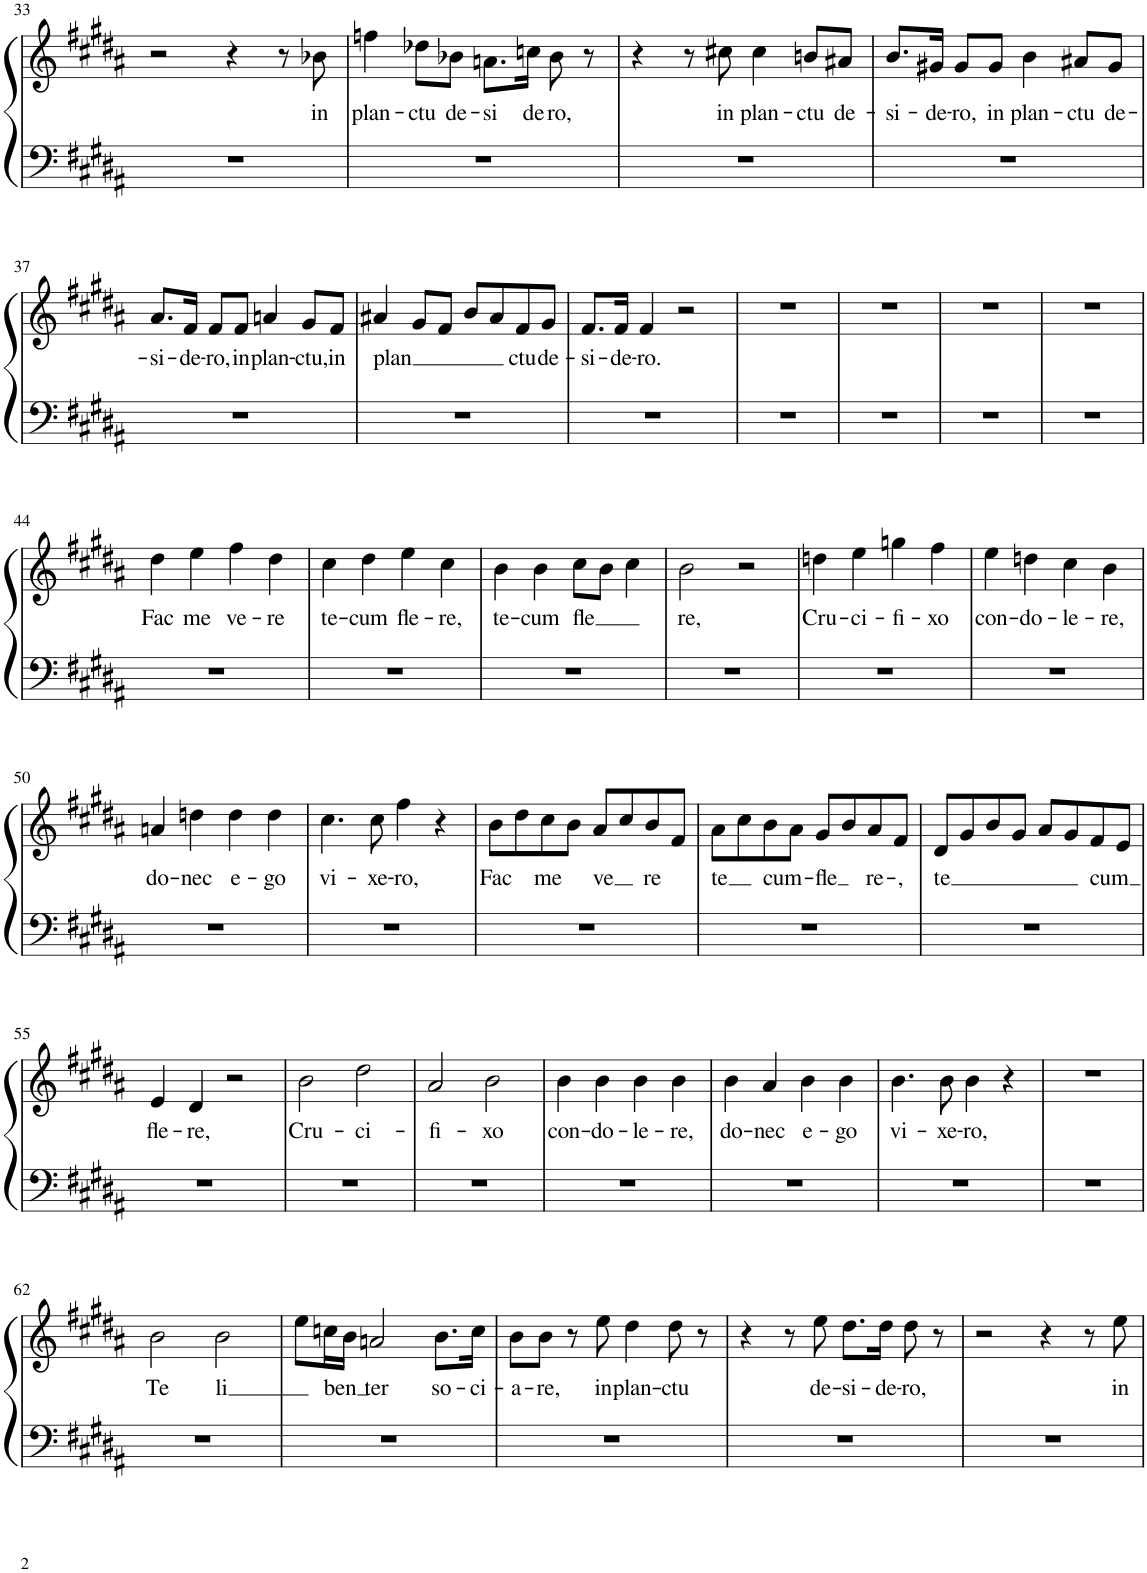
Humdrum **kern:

**kern	**kern	**text
*part1	*part1	*part1
*staff2	*staff1	*staff1
*I"Piano	*	*
*I'Pno.	*	*
!!LO:PB:g=z
*clefF4	*clefG2	*
*k[f#c#g#d#a#]	*k[f#c#g#d#a#]	*
*M4/4	*M4/4	*
*met(c)	*met(c)	*
=33	=33	=33
1r	2r	.
.	4r	.
.	8r	.
!	!	!LO:LY:b
.	8b-X\	in
=34	=34	=34
!	!	!LO:LY:b
1r	4ffn\	plan-
!	!	!LO:LY:b
.	8dd-X\L	-ctu
!	!	!LO:LY:b
.	8b-X\J	de-
!	!	!LO:LY:b
.	8.an\L	-si
!	!	!LO:LY:b
.	16ccn\Jk	de
!	!	!LO:LY:b
.	8b-\	ro,
.	8r	.
=35	=35	=35
1r	4r	.
.	8r	.
!	!	!LO:LY:b
.	8cc#X\	in
!	!	!LO:LY:b
.	4cc#\	plan-
!	!	!LO:LY:b
.	8bn/L	-ctu
!	!	!LO:LY:b
.	8a#X/J	de-
=36	=36	=36
!	!	!LO:LY:b
1r	8.b/L	-si-
!	!	!LO:LY:b
.	16g#X/Jk	-de-
!	!	!LO:LY:b
.	8g#/L	-ro,
!	!	!LO:LY:b
.	8g#/J	in
!	!	!LO:LY:b
.	4b\	plan-
!	!	!LO:LY:b
.	8a#X/L	-ctu
!	!	!LO:LY:b
.	8g#/J	de-
!!LO:LB:g=z
=37	=37	=37
!	!	!LO:LY:b
1r	8.a#/L	-si-
!	!	!LO:LY:b
.	16f#/Jk	-de-
!	!	!LO:LY:b
.	8f#/L	-ro,
!	!	!LO:LY:b
.	8f#/J	in
!	!	!LO:LY:b
.	4an/	plan-
!	!	!LO:LY:b
.	8g#/L	-ctu,
!	!	!LO:LY:b
.	8f#/J	in
=38	=38	=38
!	!	!LO:LY:b
1r	4a#X/	plan
.	8g#/L	.
.	8f#/J	.
.	8b/L	.
.	8a#/	.
!	!	!LO:LY:b
.	8f#/	ctu
!	!	!LO:LY:b
.	8g#/J	de-
=39	=39	=39
!	!	!LO:LY:b
1r	8.f#/L	-si-
!	!	!LO:LY:b
.	16f#/Jk	-de-
!	!	!LO:LY:b
.	4f#/	-ro.
.	2r	.
=40	=40	=40
1r	1r	.
=41	=41	=41
1r	1r	.
=42	=42	=42
1r	1r	.
=43	=43	=43
1r	1r	.
!!LO:LB:g=z
=44	=44	=44
!	!	!LO:LY:b
1r	4dd#\	Fac
!	!	!LO:LY:b
.	4ee\	me
!	!	!LO:LY:b
.	4ff#\	ve-
!	!	!LO:LY:b
.	4dd#\	-re
=45	=45	=45
!	!	!LO:LY:b
1r	4cc#\	te-
!	!	!LO:LY:b
.	4dd#\	-cum
!	!	!LO:LY:b
.	4ee\	fle-
!	!	!LO:LY:b
.	4cc#\	-re,
=46	=46	=46
!	!	!LO:LY:b
1r	4b\	te-
!	!	!LO:LY:b
.	4b\	-cum
!	!	!LO:LY:b
.	8cc#\L	fle
.	8b\J	.
.	4cc#\	.
=47	=47	=47
!	!	!LO:LY:b
1r	2b\	re,
.	2r	.
=48	=48	=48
!	!	!LO:LY:b
1r	4ddn\	Cru-
!	!	!LO:LY:b
.	4ee\	-ci-
!	!	!LO:LY:b
.	4ggn\	-fi-
!	!	!LO:LY:b
.	4ff#\	-xo
=49	=49	=49
!	!	!LO:LY:b
1r	4ee\	con-
!	!	!LO:LY:b
.	4ddn\	-do-
!	!	!LO:LY:b
.	4cc#\	-le-
!	!	!LO:LY:b
.	4b\	-re,
!!LO:LB:g=z
=50	=50	=50
!	!	!LO:LY:b
1r	4an/	do-
!	!	!LO:LY:b
.	4ddn\	-nec
!	!	!LO:LY:b
.	4dd\	e-
!	!	!LO:LY:b
.	4dd\	-go
=51	=51	=51
!	!	!LO:LY:b
1r	4.cc#\	vi-
!	!	!LO:LY:b
.	8cc#\	-xe-
!	!	!LO:LY:b
.	4ff#\	-ro,
.	4r	.
=52	=52	=52
!	!	!LO:LY:b
1r	8b\L	Fac
.	8dd#\	.
!	!	!LO:LY:b
.	8cc#\	me
.	8b\J	.
!	!	!LO:LY:b
.	8a#/L	ve
.	8cc#/	.
!	!	!LO:LY:b
.	8b/	re
.	8f#/J	.
=53	=53	=53
!	!	!LO:LY:b
1r	8a#\L	te
.	8cc#\	.
!	!	!LO:LY:b
.	8b\	cum-
.	8a#\J	.
!	!	!LO:LY:b
.	8g#/L	fle
.	8b/	.
!	!	!LO:LY:b
.	8a#/	re-
!	!	!LO:LY:b
.	8f#/J	-,
=54	=54	=54
!	!	!LO:LY:b
1r	8d#/L	te
.	8g#/	.
.	8b/	.
.	8g#/J	.
.	8a#/L	.
.	8g#/	.
!	!	!LO:LY:b
.	8f#/	cum
.	8e/J	.
!!LO:LB:g=z
=55	=55	=55
!	!	!LO:LY:b
1r	4e/	fle-
!	!	!LO:LY:b
.	4d#/	-re,
.	2r	.
=56	=56	=56
!	!	!LO:LY:b
1r	2b\	Cru-
!	!	!LO:LY:b
.	2dd#\	-ci-
=57	=57	=57
!	!	!LO:LY:b
1r	2a#/	-fi-
!	!	!LO:LY:b
.	2b\	-xo
=58	=58	=58
!	!	!LO:LY:b
1r	4b\	con-
!	!	!LO:LY:b
.	4b\	-do-
!	!	!LO:LY:b
.	4b\	-le-
!	!	!LO:LY:b
.	4b\	-re,
=59	=59	=59
!	!	!LO:LY:b
1r	4b\	do-
!	!	!LO:LY:b
.	4a#/	-nec
!	!	!LO:LY:b
.	4b\	e-
!	!	!LO:LY:b
.	4b\	-go
=60	=60	=60
!	!	!LO:LY:b
1r	4.b\	vi-
!	!	!LO:LY:b
.	8b\	-xe-
!	!	!LO:LY:b
.	4b\	-ro,
.	4r	.
=61	=61	=61
1r	1r	.
!!LO:LB:g=z
=62	=62	=62
!	!	!LO:LY:b
1r	2b\	Te
!	!	!LO:LY:b
.	2b\	li
=63	=63	=63
1r	8ee\L	.
!	!	!LO:LY:b
.	16ccn\L	ben
.	16b\JJ	.
!	!	!LO:LY:b
.	2an/	ter
!	!	!LO:LY:b
.	8.b\L	so-
!	!	!LO:LY:b
.	16cc\Jk	-ci-
=64	=64	=64
!	!	!LO:LY:b
1r	8b\L	-a-
!	!	!LO:LY:b
.	8b\J	-re,
.	8r	.
!	!	!LO:LY:b
.	8ee\	in
!	!	!LO:LY:b
.	4dd#\	plan-
!	!	!LO:LY:b
.	8dd#\	-ctu
.	8r	.
=65	=65	=65
1r	4r	.
.	8r	.
!	!	!LO:LY:b
.	8ee\	de-
!	!	!LO:LY:b
.	8.dd#\L	-si-
!	!	!LO:LY:b
.	16dd#\Jk	-de-
!	!	!LO:LY:b
.	8dd#\	-ro,
.	8r	.
=66	=66	=66
1r	2r	.
.	4r	.
.	8r	.
!	!	!LO:LY:b
.	8ee\	in
=	=	=
*-	*-	*-
